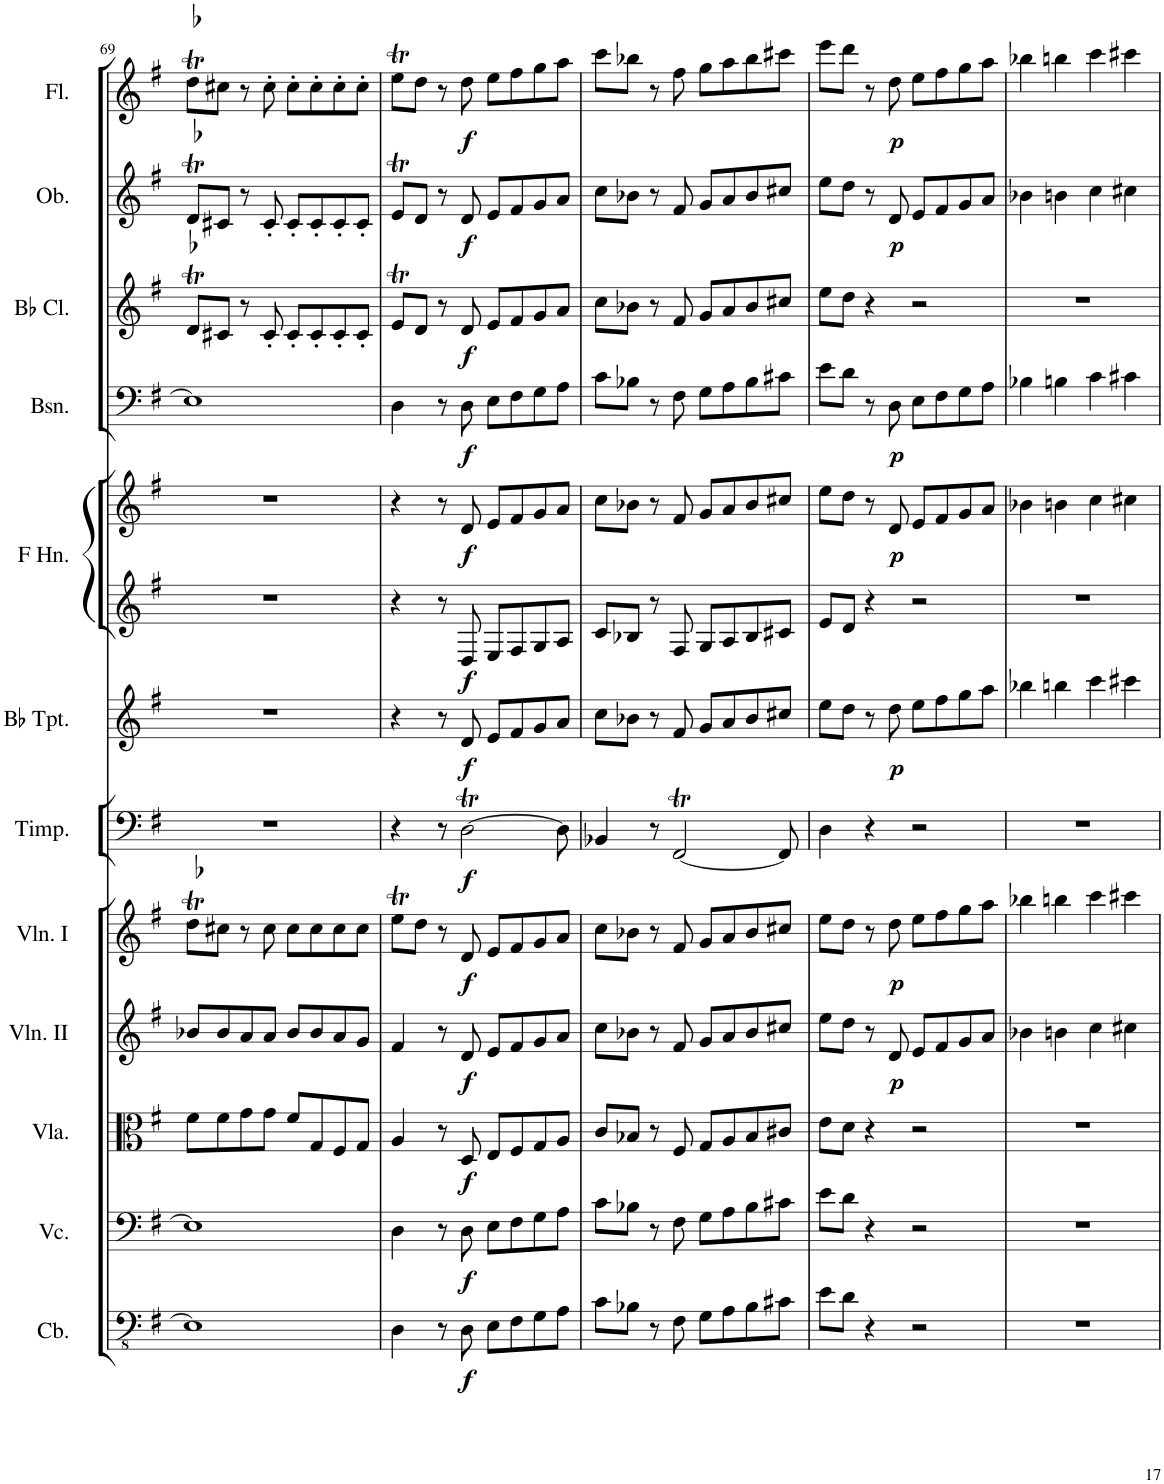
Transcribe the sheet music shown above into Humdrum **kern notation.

**kern	**dynam	**kern	**dynam	**kern	**dynam	**kern	**dynam	**kern	**dynam	**kern	**dynam	**kern	**dynam	**kern	**kern	**dynam	**kern	**dynam	**kern	**dynam	**kern	**dynam	**kern	**dynam
*part12	*part12	*part11	*part11	*part10	*part10	*part9	*part9	*part8	*part8	*part7	*part7	*part6	*part6	*part5	*part5	*part5	*part4	*part4	*part3	*part3	*part2	*part2	*part1	*part1
*staff13	*staff13	*staff12	*staff12	*staff11	*staff11	*staff10	*staff10	*staff9	*staff9	*staff8	*staff8	*staff7	*staff7	*staff6	*staff5	*staff5/6	*staff4	*staff4	*staff3	*staff3	*staff2	*staff2	*staff1	*staff1
*I"Contrabasses	*	*I"Violoncellos	*	*I"Violas	*	*I"Violins II	*	*I"Violins I	*	*I"Timpani	*	*I"Trumpets in Bb	*	*I"Horns in F	*	*	*I"Bassoons	*	*I"Clarinets in Bb	*	*I"Oboes	*	*I"Flutes	*
*I'Cb.	*	*I'Vc.	*	*I'Vla.	*	*I'Vln. II	*	*I'Vln. I	*	*I'Timp.	*	*	*	*	*	*	*I'Bsn.	*	*	*	*I'Ob.	*	*I'Fl.	*
!!LO:PB:g=z
*clefFv4	*	*clefF4	*	*clefC3	*	*clefG2	*	*clefG2	*	*clefF4	*	*clefG2	*	*clefG2	*clefG2	*	*clefF4	*	*clefG2	*	*clefG2	*	*clefG2	*
*	*	*	*	*	*	*	*	*	*	*	*	*ITrd1c2	*	*ITrd4c7	*ITrd4c7	*	*	*	*ITrd1c2	*	*	*	*	*
*k[f#]	*	*k[f#]	*	*k[f#]	*	*k[f#]	*	*k[f#]	*	*k[f#]	*	*k[f#]	*	*k[f#]	*k[f#]	*	*k[f#]	*	*k[f#]	*	*k[f#]	*	*k[f#]	*
*M4/4	*	*M4/4	*	*M4/4	*	*M4/4	*	*M4/4	*	*M4/4	*	*M4/4	*	*M4/4	*M4/4	*	*M4/4	*	*M4/4	*	*M4/4	*	*M4/4	*
=69	=69	=69	=69	=69	=69	=69	=69	=69	=69	=69	=69	=69	=69	=69	=69	=69	=69	=69	=69	=69	=69	=69	=69	=69
1EE-]	.	1E-]	.	8f#\L	.	8b-X/L	.	8dd\T 8ee-X\TL	.	1r	.	1r	.	1r	1r	.	1E-]	.	8d/T 8e-X/TL	.	8d/T 8e-X/TL	.	8dd\T 8ee-X\TL	.
.	.	.	.	8f#\	.	8b-/	.	8cc#X\J	.	.	.	.	.	.	.	.	.	.	8c#X/J	.	8c#X/J	.	8cc#X\J	.
.	.	.	.	8g\	.	8a/	.	8r	.	.	.	.	.	.	.	.	.	.	8r	.	8r	.	8r	.
.	.	.	.	8g\J	.	8a/J	.	8cc#\	.	.	.	.	.	.	.	.	.	.	8c#'/	.	8c#'/	.	8cc#'\	.
.	.	.	.	8f#/L	.	8b-/L	.	8cc#\L	.	.	.	.	.	.	.	.	.	.	8c#'/L	.	8c#'/L	.	8cc#'\L	.
.	.	.	.	8G/	.	8b-/	.	8cc#\	.	.	.	.	.	.	.	.	.	.	8c#'/	.	8c#'/	.	8cc#'\	.
.	.	.	.	8F#/	.	8a/	.	8cc#\	.	.	.	.	.	.	.	.	.	.	8c#'/	.	8c#'/	.	8cc#'\	.
.	.	.	.	8G/J	.	8g/J	.	8cc#\J	.	.	.	.	.	.	.	.	.	.	8c#'/J	.	8c#'/J	.	8cc#'\J	.
=70	=70	=70	=70	=70	=70	=70	=70	=70	=70	=70	=70	=70	=70	=70	=70	=70	=70	=70	=70	=70	=70	=70	=70	=70
4DD\	.	4D\	.	4A/	.	4f#/	.	8ee\T 8ff#\TL	.	4r	.	4r	.	4r	4r	.	4D\	.	8e/T 8f#/TL	.	8e/T 8f#/TL	.	8ee\T 8ff#\TL	.
.	.	.	.	.	.	.	.	8dd\J	.	.	.	.	.	.	.	.	.	.	8d/J	.	8d/J	.	8dd\J	.
8r	.	8r	.	8r	.	8r	.	8r	.	8r	.	8r	.	8r	8r	.	8r	.	8r	.	8r	.	8r	.
!	!LO:DY:b	!	!LO:DY:b	!	!LO:DY:b	!	!LO:DY:b	!	!LO:DY:b	!	!LO:DY:b	!	!LO:DY:b	!	!	!LO:DY:b=2	!	!	!	!	!	!	!	!
!	!	!	!	!	!	!	!	!	!	!	!	!	!	!	!	!LO:DY:n=1:b	!	!LO:DY:b	!	!LO:DY:b	!	!LO:DY:b	!	!LO:DY:b
8DD\	f	8D\	f	8D/	f	8d/	f	8d/	f	[2DT\	f	8d/	f	8D/	8d/	f f	8D\	f	8d/	f	8d/	f	8dd\	f
8EE\L	.	8E\L	.	8E/L	.	8e/L	.	8e/L	.	.	.	8e/L	.	8E/L	8e/L	.	8E\L	.	8e/L	.	8e/L	.	8ee\L	.
8FF#\	.	8F#\	.	8F#/	.	8f#/	.	8f#/	.	.	.	8f#/	.	8F#/	8f#/	.	8F#\	.	8f#/	.	8f#/	.	8ff#\	.
8GG\	.	8G\	.	8G/	.	8g/	.	8g/	.	.	.	8g/	.	8G/	8g/	.	8G\	.	8g/	.	8g/	.	8gg\	.
8AA\J	.	8A\J	.	8A/J	.	8a/J	.	8a/J	.	8D\]	.	8a/J	.	8A/J	8a/J	.	8A\J	.	8a/J	.	8a/J	.	8aa\J	.
=71	=71	=71	=71	=71	=71	=71	=71	=71	=71	=71	=71	=71	=71	=71	=71	=71	=71	=71	=71	=71	=71	=71	=71	=71
8C\L	.	8c\L	.	8c/L	.	8cc\L	.	8cc\L	.	4BB-X/	.	8cc\L	.	8c/L	8cc\L	.	8c\L	.	8cc\L	.	8cc\L	.	8ccc\L	.
8BB-X\J	.	8B-X\J	.	8B-X/J	.	8b-X\J	.	8b-X\J	.	.	.	8b-X\J	.	8B-X/J	8b-X\J	.	8B-X\J	.	8b-X\J	.	8b-X\J	.	8bb-X\J	.
8r	.	8r	.	8r	.	8r	.	8r	.	8r	.	8r	.	8r	8r	.	8r	.	8r	.	8r	.	8r	.
8FF#\	.	8F#\	.	8F#/	.	8f#/	.	8f#/	.	[2FF#t/	.	8f#/	.	8F#/	8f#/	.	8F#\	.	8f#/	.	8f#/	.	8ff#\	.
8GG\L	.	8G\L	.	8G/L	.	8g/L	.	8g/L	.	.	.	8g/L	.	8G/L	8g/L	.	8G\L	.	8g/L	.	8g/L	.	8gg\L	.
8AA\	.	8A\	.	8A/	.	8a/	.	8a/	.	.	.	8a/	.	8A/	8a/	.	8A\	.	8a/	.	8a/	.	8aa\	.
8BB-\	.	8B-\	.	8B-/	.	8b-/	.	8b-/	.	.	.	8b-/	.	8B-/	8b-/	.	8B-\	.	8b-/	.	8b-/	.	8bb-\	.
8C#X\J	.	8c#X\J	.	8c#X/J	.	8cc#X/J	.	8cc#X/J	.	8FF#/]	.	8cc#X/J	.	8c#X/J	8cc#X/J	.	8c#X\J	.	8cc#X/J	.	8cc#X/J	.	8ccc#X\J	.
=72	=72	=72	=72	=72	=72	=72	=72	=72	=72	=72	=72	=72	=72	=72	=72	=72	=72	=72	=72	=72	=72	=72	=72	=72
8E\L	.	8e\L	.	8e\L	.	8ee\L	.	8ee\L	.	4D\	.	8ee\L	.	8e/L	8ee\L	.	8e\L	.	8ee\L	.	8ee\L	.	8eee\L	.
8D\J	.	8d\J	.	8d\J	.	8dd\J	.	8dd\J	.	.	.	8dd\J	.	8d/J	8dd\J	.	8d\J	.	8dd\J	.	8dd\J	.	8ddd\J	.
4r	.	4r	.	4r	.	8r	.	8r	.	4r	.	8r	.	4r	8r	.	8r	.	4r	.	8r	.	8r	.
!	!	!	!	!	!	!	!LO:DY:b	!	!LO:DY:b	!	!	!	!LO:DY:b	!	!	!LO:DY:b	!	!LO:DY:b	!	!	!	!LO:DY:b	!	!LO:DY:b
.	.	.	.	.	.	8d/	p	8dd\	p	.	.	8dd\	p	.	8d/	p	8D\	p	.	.	8d/	p	8dd\	p
2r	.	2r	.	2r	.	8e/L	.	8ee\L	.	2r	.	8ee\L	.	2r	8e/L	.	8E\L	.	2r	.	8e/L	.	8ee\L	.
.	.	.	.	.	.	8f#/	.	8ff#\	.	.	.	8ff#\	.	.	8f#/	.	8F#\	.	.	.	8f#/	.	8ff#\	.
.	.	.	.	.	.	8g/	.	8gg\	.	.	.	8gg\	.	.	8g/	.	8G\	.	.	.	8g/	.	8gg\	.
.	.	.	.	.	.	8a/J	.	8aa\J	.	.	.	8aa\J	.	.	8a/J	.	8A\J	.	.	.	8a/J	.	8aa\J	.
=73	=73	=73	=73	=73	=73	=73	=73	=73	=73	=73	=73	=73	=73	=73	=73	=73	=73	=73	=73	=73	=73	=73	=73	=73
1r	.	1r	.	1r	.	4b-X\	.	4bb-X\	.	1r	.	4bb-X\	.	1r	4b-X\	.	4B-X\	.	1r	.	4b-X\	.	4bb-X\	.
.	.	.	.	.	.	4bn\	.	4bbn\	.	.	.	4bbn\	.	.	4bn\	.	4Bn\	.	.	.	4bn\	.	4bbn\	.
.	.	.	.	.	.	4cc\	.	4ccc\	.	.	.	4ccc\	.	.	4cc\	.	4c\	.	.	.	4cc\	.	4ccc\	.
.	.	.	.	.	.	4cc#X\	.	4ccc#X\	.	.	.	4ccc#X\	.	.	4cc#X\	.	4c#X\	.	.	.	4cc#X\	.	4ccc#X\	.
=	=	=	=	=	=	=	=	=	=	=	=	=	=	=	=	=	=	=	=	=	=	=	=	=
*-	*-	*-	*-	*-	*-	*-	*-	*-	*-	*-	*-	*-	*-	*-	*-	*-	*-	*-	*-	*-	*-	*-	*-	*-
